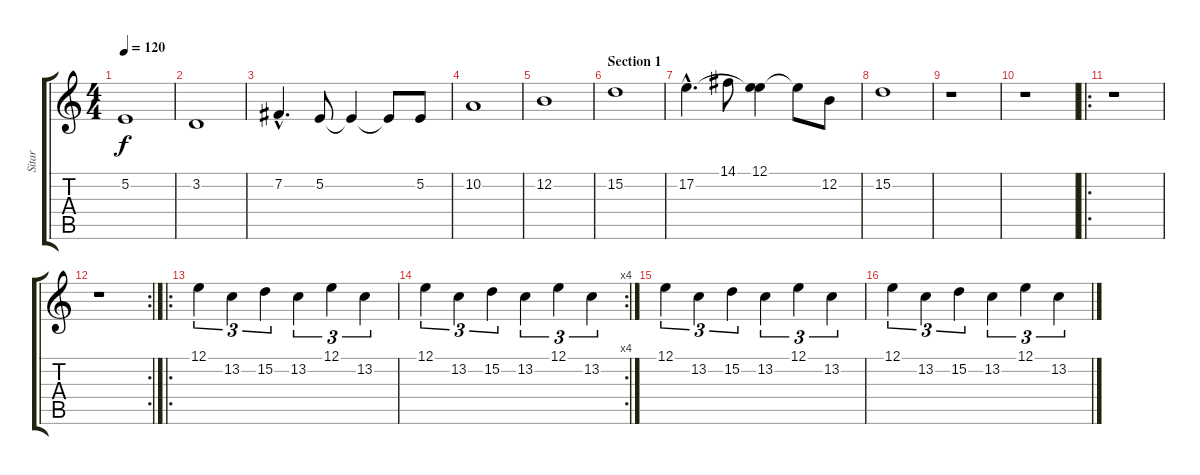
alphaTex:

\track ("Sitar" "Sitar") {instrument sitar}
\staff {score tabs}
\tuning (E4 B3 G3 D3 A2 E2) {hide}
\ts (4 4)
\tempo 120
\clef g2
\ks c
5.2.1{dy f} |
3.2.1 |
7.2{hac}.4{d} 5.2.8 5.2{t}.4 5.2{t}.8 5.2.8 |
10.2.1 |
12.2.1 |
\section ("" "Section 1")
15.2.1 |
17.2{hac}.4{d} 14.1.8 (12.1 17.2{t}).4 17.2{t}.8 12.2.8 |
15.2.1 |
r.1 |
r.1 |
\ro
r.1 |
\rc 2
r.1 |
\ro
12.1.4{tu (3 2)} 13.2.4{tu (3 2)} 15.2.4{tu (3 2)} 13.2.4{tu (3 2)} 12.1.4{tu (3 2)} 13.2.4{tu (3 2)} |
\rc 4
12.1.4{tu (3 2)} 13.2.4{tu (3 2)} 15.2.4{tu (3 2)} 13.2.4{tu (3 2)} 12.1.4{tu (3 2)} 13.2.4{tu (3 2)} |
12.1.4{tu (3 2) volume 0} 13.2.4{tu (3 2)} 15.2.4{tu (3 2)} 13.2.4{tu (3 2)} 12.1.4{tu (3 2)} 13.2.4{tu (3 2)} |
12.1.4{tu (3 2)} 13.2.4{tu (3 2)} 15.2.4{tu (3 2)} 13.2.4{tu (3 2)} 12.1.4{tu (3 2)} 13.2.4{tu (3 2)}
